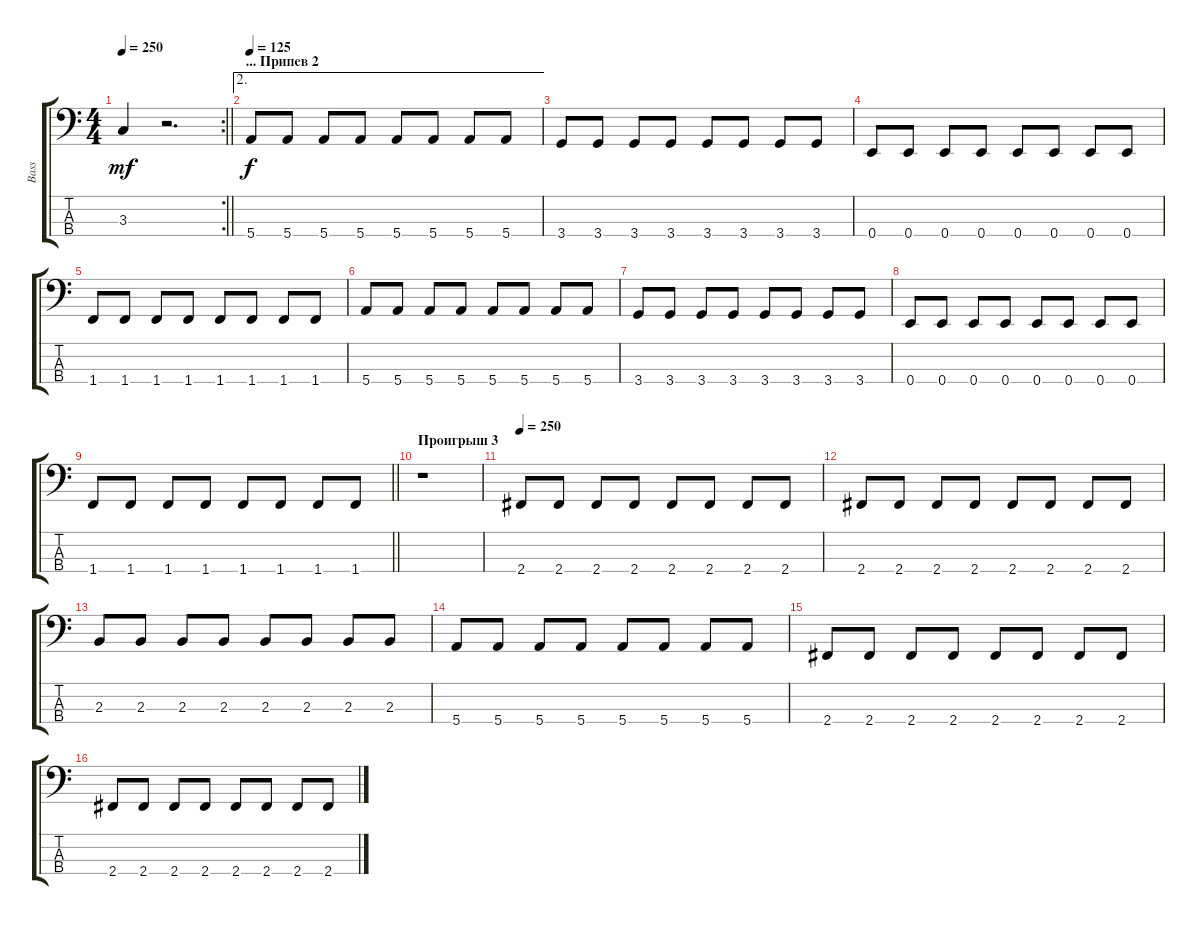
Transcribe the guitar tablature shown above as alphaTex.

\track ("Bass" "Bass") {instrument electricbassfinger}
\staff {score tabs}
\tuning (G2 D2 A1 E1) {hide}
\rc 2
\ts (4 4)
\tempo 250
\clef f4
\barLineRight lightlight
\ks c
3.3.4{dy mf} r.2{d} |
\ae 2
\section ("" "... Припев 2")
\tempo 125
5.4.8{dy f} 5.4.8 5.4.8 5.4.8 5.4.8 5.4.8 5.4.8 5.4.8 |
3.4.8 3.4.8 3.4.8 3.4.8 3.4.8 3.4.8 3.4.8 3.4.8 |
0.4.8 0.4.8 0.4.8 0.4.8 0.4.8 0.4.8 0.4.8 0.4.8 |
1.4.8 1.4.8 1.4.8 1.4.8 1.4.8 1.4.8 1.4.8 1.4.8 |
5.4.8 5.4.8 5.4.8 5.4.8 5.4.8 5.4.8 5.4.8 5.4.8 |
3.4.8 3.4.8 3.4.8 3.4.8 3.4.8 3.4.8 3.4.8 3.4.8 |
0.4.8 0.4.8 0.4.8 0.4.8 0.4.8 0.4.8 0.4.8 0.4.8 |
\barLineRight lightlight
1.4.8 1.4.8 1.4.8 1.4.8 1.4.8 1.4.8 1.4.8 1.4.8 |
\section ("" "Проигрыш 3")
r.1 |
\tempo 250
2.4.8 2.4.8 2.4.8 2.4.8 2.4.8 2.4.8 2.4.8 2.4.8 |
2.4.8 2.4.8 2.4.8 2.4.8 2.4.8 2.4.8 2.4.8 2.4.8 |
2.3.8 2.3.8 2.3.8 2.3.8 2.3.8 2.3.8 2.3.8 2.3.8 |
5.4.8 5.4.8 5.4.8 5.4.8 5.4.8 5.4.8 5.4.8 5.4.8 |
2.4.8 2.4.8 2.4.8 2.4.8 2.4.8 2.4.8 2.4.8 2.4.8 |
2.4.8 2.4.8 2.4.8 2.4.8 2.4.8 2.4.8 2.4.8 2.4.8
